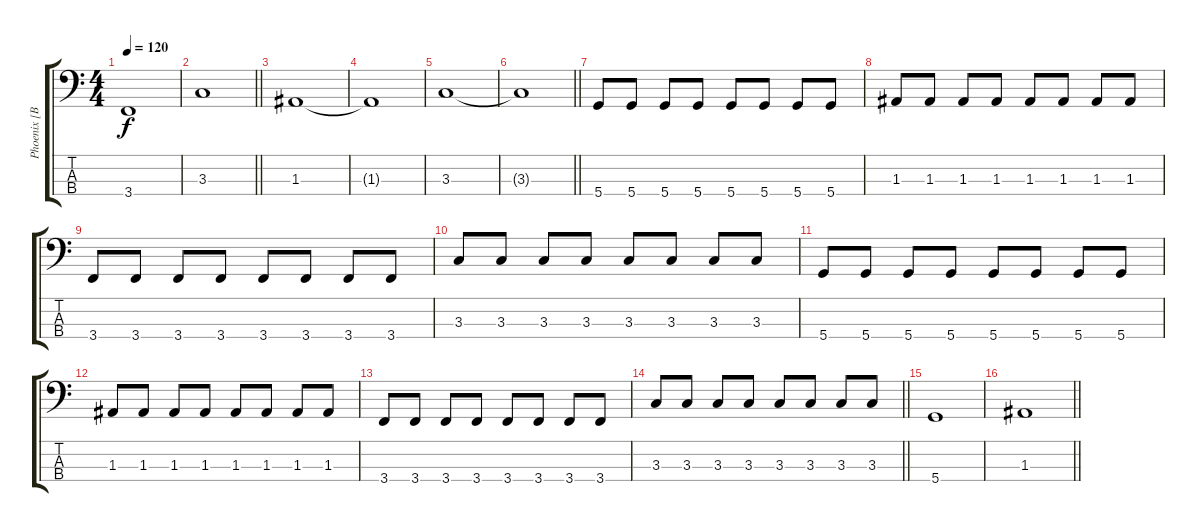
\track ("Phoenix [Bass]" "Phoenix [B") {instrument electricbassfinger}
\staff {score tabs}
\tuning (G2 D2 A1 D1) {hide}
\ts (4 4)
\tempo 120
\clef f4
\ks c
3.4.1{dy f} |
\barLineRight lightlight
3.3.1 |
1.3.1 |
1.3{t}.1 |
3.3.1 |
\barLineRight lightlight
3.3{t}.1 |
5.4.8 5.4.8 5.4.8 5.4.8 5.4.8 5.4.8 5.4.8 5.4.8 |
1.3.8 1.3.8 1.3.8 1.3.8 1.3.8 1.3.8 1.3.8 1.3.8 |
3.4.8 3.4.8 3.4.8 3.4.8 3.4.8 3.4.8 3.4.8 3.4.8 |
3.3.8 3.3.8 3.3.8 3.3.8 3.3.8 3.3.8 3.3.8 3.3.8 |
5.4.8 5.4.8 5.4.8 5.4.8 5.4.8 5.4.8 5.4.8 5.4.8 |
1.3.8 1.3.8 1.3.8 1.3.8 1.3.8 1.3.8 1.3.8 1.3.8 |
3.4.8 3.4.8 3.4.8 3.4.8 3.4.8 3.4.8 3.4.8 3.4.8 |
\barLineRight lightlight
3.3.8 3.3.8 3.3.8 3.3.8 3.3.8 3.3.8 3.3.8 3.3.8 |
5.4.1 |
\barLineRight lightlight
1.3.1
